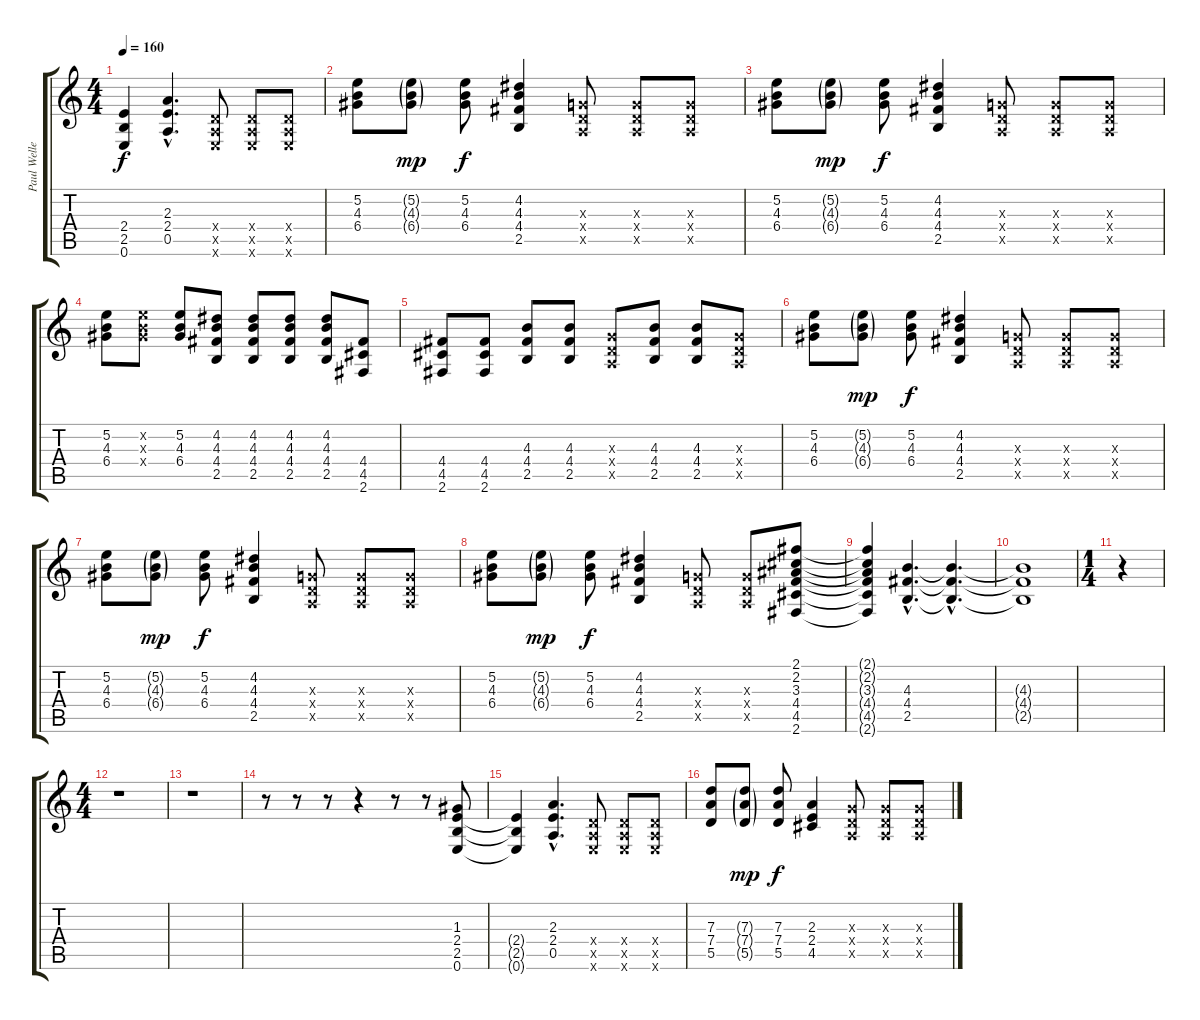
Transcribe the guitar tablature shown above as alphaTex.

\track ("Paul Weller Rhythm" "Paul Welle") {instrument electricguitarclean}
\staff {score tabs}
\tuning (E4 B3 G3 D3 A2 E2) {hide}
\ts (4 4)
\tempo 160
\clef g2
\ks c
(2.4{t} 2.5{t} 0.6{t}).4{dy f} (2.3{hac} 2.4{hac} 0.5{hac}).4{d} (0.4{x} 0.5{x} 0.6{x}).8 (0.4{x} 0.5{x} 0.6{x}).8 (0.4{x} 0.5{x} 0.6{x}).8 |
(5.2 4.3 6.4).8 (5.2{g} 4.3{g} 6.4{g}).8{dy mp} (5.2 4.3 6.4).8{dy f} (4.2 4.3 4.4 2.5).4 (0.3{x} 0.4{x} 0.5{x}).8 (0.3{x} 0.4{x} 0.5{x}).8 (0.3{x} 0.4{x} 0.5{x}).8 |
(5.2 4.3 6.4).8 (5.2{g} 4.3{g} 6.4{g}).8{dy mp} (5.2 4.3 6.4).8{dy f} (4.2 4.3 4.4 2.5).4 (0.3{x} 0.4{x} 0.5{x}).8 (0.3{x} 0.4{x} 0.5{x}).8 (0.3{x} 0.4{x} 0.5{x}).8 |
(5.2 4.3 6.4).8 (5.2{x} 4.3{x} 6.4{x}).8 (5.2 4.3 6.4).8 (4.2 4.3 4.4 2.5).8 (4.2 4.3 4.4 2.5).8 (4.2 4.3 4.4 2.5).8 (4.2 4.3 4.4 2.5).8 (4.4 4.5 2.6).8 |
(4.4 4.5 2.6).8 (4.4 4.5 2.6).8 (4.3 4.4 2.5).8 (4.3 4.4 2.5).8 (0.3{x} 0.4{x} 0.5{x}).8 (4.3 4.4 2.5).8 (4.3 4.4 2.5).8 (0.3{x} 0.4{x} 0.5{x}).8 |
(5.2 4.3 6.4).8 (5.2{g} 4.3{g} 6.4{g}).8{dy mp} (5.2 4.3 6.4).8{dy f} (4.2 4.3 4.4 2.5).4 (0.3{x} 0.4{x} 0.5{x}).8 (0.3{x} 0.4{x} 0.5{x}).8 (0.3{x} 0.4{x} 0.5{x}).8 |
(5.2 4.3 6.4).8 (5.2{g} 4.3{g} 6.4{g}).8{dy mp} (5.2 4.3 6.4).8{dy f} (4.2 4.3 4.4 2.5).4 (0.3{x} 0.4{x} 0.5{x}).8 (0.3{x} 0.4{x} 0.5{x}).8 (0.3{x} 0.4{x} 0.5{x}).8 |
(5.2 4.3 6.4).8 (5.2{g} 4.3{g} 6.4{g}).8{dy mp} (5.2 4.3 6.4).8{dy f} (4.2 4.3 4.4 2.5).4 (0.3{x} 0.4{x} 0.5{x}).8 (0.3{x} 0.4{x} 0.5{x}).8 (2.1 2.2 3.3 4.4 4.5 2.6).8 |
(2.1{t} 2.2{t} 3.3{t} 4.4{t} 4.5{t} 2.6{t}).4 (4.3{hac} 4.4{hac} 2.5{hac}).4{d} (4.3{hac t} 4.4{hac t} 2.5{hac t}).4{d} |
(4.3{t} 4.4{t} 2.5{t}).1 |
\ts (1 4)
r.4 |
\ts (4 4)
r.1 |
r.1 |
r.8 r.8 r.8 r.4 r.8 r.8 (1.3 2.4 2.5 0.6).8 |
(2.4{t} 2.5{t} 0.6{t}).4 (2.3{hac} 2.4{hac} 0.5{hac}).4{d} (0.4{x} 0.5{x} 0.6{x}).8 (0.4{x} 0.5{x} 0.6{x}).8 (0.4{x} 0.5{x} 0.6{x}).8 |
(7.3 7.4 5.5).8 (7.3{g} 7.4{g} 5.5{g}).8{dy mp} (7.3 7.4 5.5).8{dy f} (2.3 2.4 4.5).4 (0.3{x} 0.4{x} 0.5{x}).8 (0.3{x} 0.4{x} 0.5{x}).8 (0.3{x} 0.4{x} 0.5{x}).8
